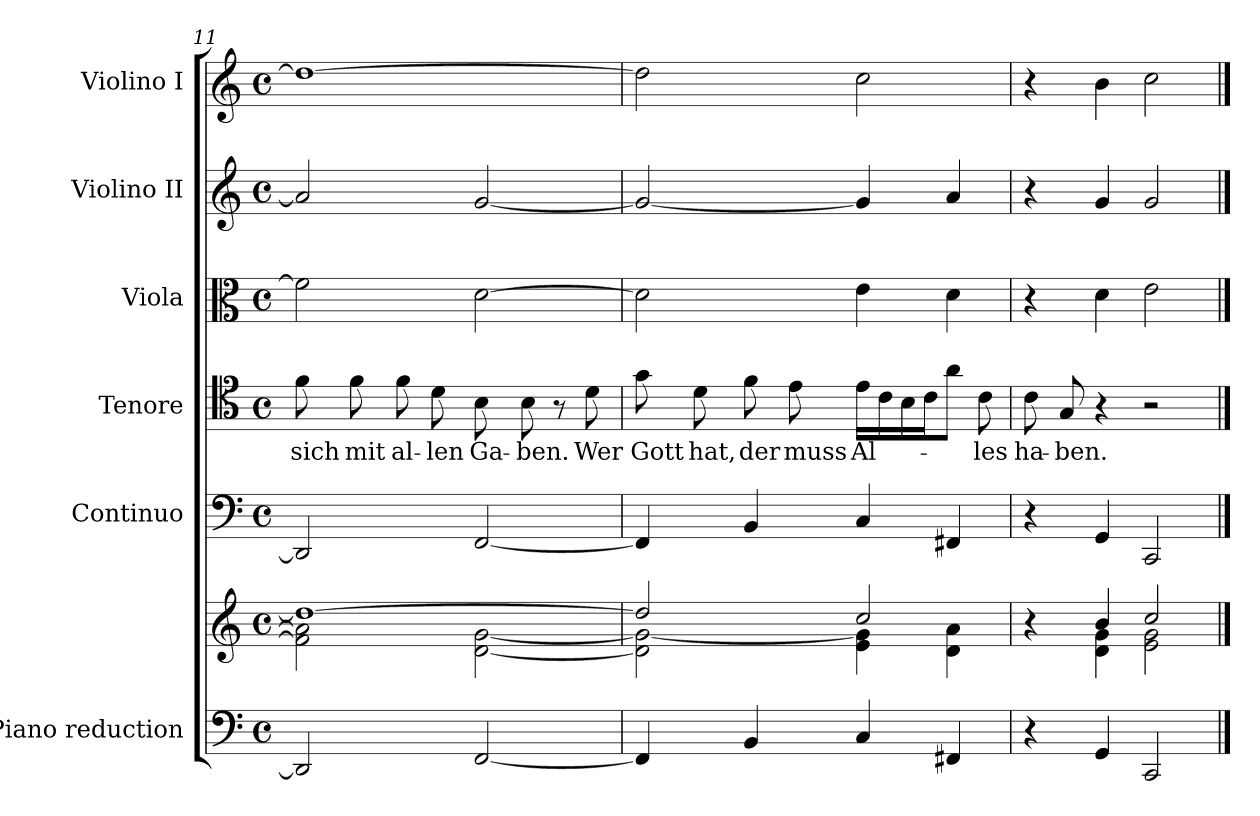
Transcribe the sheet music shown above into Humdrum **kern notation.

**kern	**kern	**kern	**kern	**text	**kern	**kern	**kern
*part6	*part6	*part5	*part4	*part4	*part3	*part2	*part1
*staff7	*staff6	*staff5	*staff4	*staff4	*staff3	*staff2	*staff1
*I"Piano reduction	*	*I"Continuo	*I"Tenore	*	*I"Viola	*I"Violino II	*I"Violino I
*I'Pno	*	*	*	*	*	*	*
!!LO:LB:g=z
*clefF4	*clefG2	*clefF4	*clefC4	*	*clefC3	*clefG2	*clefG2
*k[]	*k[]	*k[]	*k[]	*	*k[]	*k[]	*k[]
*M4/4	*M4/4	*M4/4	*M4/4	*	*M4/4	*M4/4	*M4/4
*met(c)	*met(c)	*met(c)	*met(c)	*	*met(c)	*met(c)	*met(c)
=11	=11	=11	=11	=11	=11	=11	=11
*	*^	*	*	*	*	*	*
!	!	!	!	!	!LO:LY:b	!	!	!
2DD/]	1dd_	2f\] 2a\]	2DD/]	8f\	sich	2f\]	2a/]	1dd_
!	!	!	!	!	!LO:LY:b	!	!	!
.	.	.	.	8f\	mit	.	.	.
!	!	!	!	!	!LO:LY:b	!	!	!
.	.	.	.	8f\	al-	.	.	.
!	!	!	!	!	!LO:LY:b	!	!	!
.	.	.	.	8d\	-len	.	.	.
!	!	!	!	!	!LO:LY:b	!	!	!
[2FF/	.	[2d\ [2g\	[2FF/	8B\	Ga-	[2d\	[2g/	.
!	!	!	!	!	!LO:LY:b	!	!	!
.	.	.	.	8B\	-ben.	.	.	.
.	.	.	.	8r	.	.	.	.
!	!	!	!	!	!LO:LY:b	!	!	!
.	.	.	.	8d\	Wer	.	.	.
=12	=12	=12	=12	=12	=12	=12	=12	=12
!	!	!	!	!	!LO:LY:b	!	!	!
4FF/]	2dd/]	2d\] 2g\_	4FF/]	8g\	Gott	2d\]	2g/_	2dd\]
!	!	!	!	!	!LO:LY:b	!	!	!
.	.	.	.	8d\	hat,	.	.	.
!	!	!	!	!	!LO:LY:b	!	!	!
4BB/	.	.	4BB/	8f\	der	.	.	.
!	!	!	!	!	!LO:LY:b	!	!	!
.	.	.	.	8e\	muss	.	.	.
!	!	!	!	!	!LO:LY:b	!	!	!
4C/	2cc/	4e\ 4g\]	4C/	16e\LL	Al-	4e\	4g/]	2cc\
.	.	.	.	16c\	.	.	.	.
.	.	.	.	16B\	.	.	.	.
.	.	.	.	16c\J	.	.	.	.
4FF#X/	.	4d\ 4a\	4FF#X/	8a\J	.	4d\	4a/	.
!	!	!	!	!	!LO:LY:b	!	!	!
.	.	.	.	8c\	les	.	.	.
=13	=13	=13	=13	=13	=13	=13	=13	=13
!	!	!	!	!	!LO:LY:b	!	!	!
4r	4r	4ryy	4r	8c\	ha-	4r	4r	4r
!	!	!	!	!	!LO:LY:b	!	!	!
.	.	.	.	8G/	-ben.	.	.	.
4GG/	4b/	4d\ 4g\	4GG/	4r	.	4d\	4g/	4b\
2CC/	2cc/	2e\ 2g\	2CC/	2r	.	2e\	2g/	2cc\
*	*v	*v	*	*	*	*	*	*
==	==	==	==	==	==	==	==
*-	*-	*-	*-	*-	*-	*-	*-
